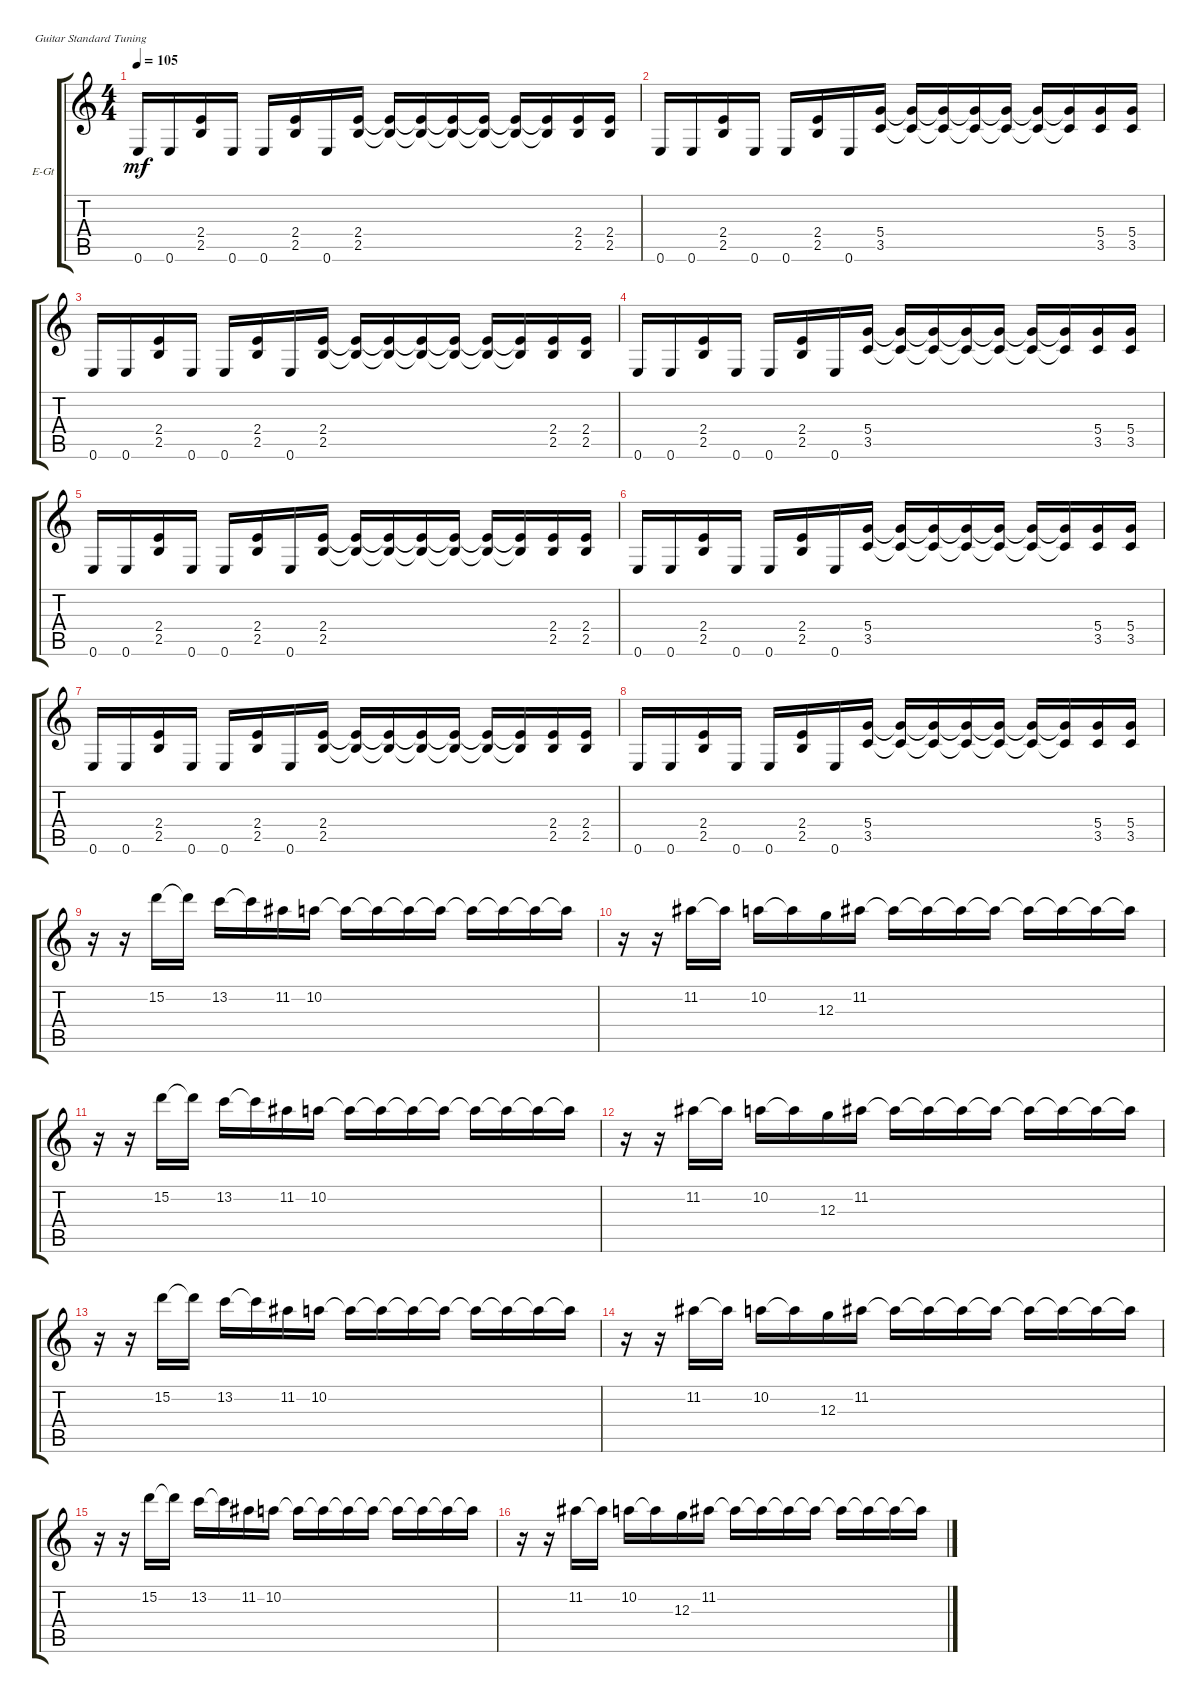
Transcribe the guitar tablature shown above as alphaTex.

\defaultSystemsLayout 4
\bracketExtendMode groupsimilarinstruments
\firstSystemTrackNameOrientation horizontal
\otherSystemsTrackNameOrientation horizontal
\track ("Electric Guitar" "E-Gt") {instrument distortionguitar}
\staff {score tabs}
\tuning (E4 B3 G3 D3 A2 E2)
\ts (4 4)
\tempo 105
\clef g2
\ks c
0.6.16{dy mf} 0.6.16 (2.5 2.4).16 0.6.16 0.6.16 (2.5 2.4).16 0.6.16 (2.5 2.4).16 (2.5{t} 2.4{t}).16 (2.5{t} 2.4{t}).16 (2.5{t} 2.4{t}).16 (2.5{t} 2.4{t}).16 (2.5{t} 2.4{t}).16 (2.5{t} 2.4{t}).16 (2.5 2.4).16 (2.5 2.4).16 |
0.6.16 0.6.16 (2.5 2.4).16 0.6.16 0.6.16 (2.5 2.4).16 0.6.16 (3.5 5.4).16 (3.5{t} 5.4{t}).16 (5.4{t} 3.5{t}).16 (5.4{t} 3.5{t}).16 (5.4{t} 3.5{t}).16 (5.4{t} 3.5{t}).16 (5.4{t} 3.5{t}).16 (5.4 3.5).16 (5.4 3.5).16 |
0.6.16 0.6.16 (2.5 2.4).16 0.6.16 0.6.16 (2.5 2.4).16 0.6.16 (2.5 2.4).16 (2.5{t} 2.4{t}).16 (2.5{t} 2.4{t}).16 (2.5{t} 2.4{t}).16 (2.5{t} 2.4{t}).16 (2.5{t} 2.4{t}).16 (2.5{t} 2.4{t}).16 (2.5 2.4).16 (2.5 2.4).16 |
0.6.16 0.6.16 (2.5 2.4).16 0.6.16 0.6.16 (2.5 2.4).16 0.6.16 (3.5 5.4).16 (3.5{t} 5.4{t}).16 (5.4{t} 3.5{t}).16 (5.4{t} 3.5{t}).16 (5.4{t} 3.5{t}).16 (5.4{t} 3.5{t}).16 (5.4{t} 3.5{t}).16 (5.4 3.5).16 (5.4 3.5).16 |
0.6.16 0.6.16 (2.5 2.4).16 0.6.16 0.6.16 (2.5 2.4).16 0.6.16 (2.5 2.4).16 (2.5{t} 2.4{t}).16 (2.5{t} 2.4{t}).16 (2.5{t} 2.4{t}).16 (2.5{t} 2.4{t}).16 (2.5{t} 2.4{t}).16 (2.5{t} 2.4{t}).16 (2.5 2.4).16 (2.5 2.4).16 |
0.6.16 0.6.16 (2.5 2.4).16 0.6.16 0.6.16 (2.5 2.4).16 0.6.16 (3.5 5.4).16 (3.5{t} 5.4{t}).16 (5.4{t} 3.5{t}).16 (5.4{t} 3.5{t}).16 (5.4{t} 3.5{t}).16 (5.4{t} 3.5{t}).16 (5.4{t} 3.5{t}).16 (5.4 3.5).16 (5.4 3.5).16 |
0.6.16 0.6.16 (2.5 2.4).16 0.6.16 0.6.16 (2.5 2.4).16 0.6.16 (2.5 2.4).16 (2.5{t} 2.4{t}).16 (2.5{t} 2.4{t}).16 (2.5{t} 2.4{t}).16 (2.5{t} 2.4{t}).16 (2.5{t} 2.4{t}).16 (2.5{t} 2.4{t}).16 (2.5 2.4).16 (2.5 2.4).16 |
0.6.16 0.6.16 (2.5 2.4).16 0.6.16 0.6.16 (2.5 2.4).16 0.6.16 (3.5 5.4).16 (3.5{t} 5.4{t}).16 (5.4{t} 3.5{t}).16 (5.4{t} 3.5{t}).16 (5.4{t} 3.5{t}).16 (5.4{t} 3.5{t}).16 (5.4{t} 3.5{t}).16 (5.4 3.5).16 (5.4 3.5).16 |
r.16 r.16 15.2.16 15.2{t}.16 13.2.16 13.2{t}.16 11.2.16 10.2.16 10.2{t}.16 10.2{t}.16 10.2{t}.16 10.2{t}.16 10.2{t}.16 10.2{t}.16 10.2{t}.16 10.2{t}.16 |
r.16 r.16 11.2.16 11.2{t}.16 10.2.16 10.2{t}.16 12.3.16 11.2.16 11.2{t}.16 11.2{t}.16 11.2{t}.16 11.2{t}.16 11.2{t}.16 11.2{t}.16 11.2{t}.16 11.2{t}.16 |
r.16 r.16 15.2.16 15.2{t}.16 13.2.16 13.2{t}.16 11.2.16 10.2.16 10.2{t}.16 10.2{t}.16 10.2{t}.16 10.2{t}.16 10.2{t}.16 10.2{t}.16 10.2{t}.16 10.2{t}.16 |
r.16 r.16 11.2.16 11.2{t}.16 10.2.16 10.2{t}.16 12.3.16 11.2.16 11.2{t}.16 11.2{t}.16 11.2{t}.16 11.2{t}.16 11.2{t}.16 11.2{t}.16 11.2{t}.16 11.2{t}.16 |
r.16 r.16 15.2.16 15.2{t}.16 13.2.16 13.2{t}.16 11.2.16 10.2.16 10.2{t}.16 10.2{t}.16 10.2{t}.16 10.2{t}.16 10.2{t}.16 10.2{t}.16 10.2{t}.16 10.2{t}.16 |
r.16 r.16 11.2.16 11.2{t}.16 10.2.16 10.2{t}.16 12.3.16 11.2.16 11.2{t}.16 11.2{t}.16 11.2{t}.16 11.2{t}.16 11.2{t}.16 11.2{t}.16 11.2{t}.16 11.2{t}.16 |
r.16 r.16 15.2.16 15.2{t}.16 13.2.16 13.2{t}.16 11.2.16 10.2.16 10.2{t}.16 10.2{t}.16 10.2{t}.16 10.2{t}.16 10.2{t}.16 10.2{t}.16 10.2{t}.16 10.2{t}.16 |
r.16 r.16 11.2.16 11.2{t}.16 10.2.16 10.2{t}.16 12.3.16 11.2.16 11.2{t}.16 11.2{t}.16 11.2{t}.16 11.2{t}.16 11.2{t}.16 11.2{t}.16 11.2{t}.16 11.2{t}.16
